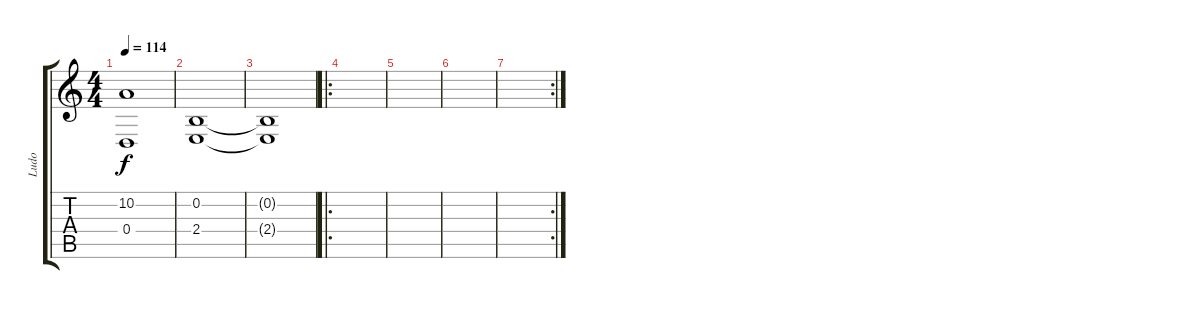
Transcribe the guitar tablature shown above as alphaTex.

\track ("Ludo" "Ludo") {instrument stringensemble2}
\staff {score tabs}
\tuning (E4 B3 G3 D3 A2 D2) {hide}
\ts (4 4)
\tempo 114
\clef g2
\ks c
(10.2 0.4).1{dy f} |
(0.2 2.4).1 |
(0.2{t} 2.4{t}).1 |
\ro
|
|
|
\rc 2
